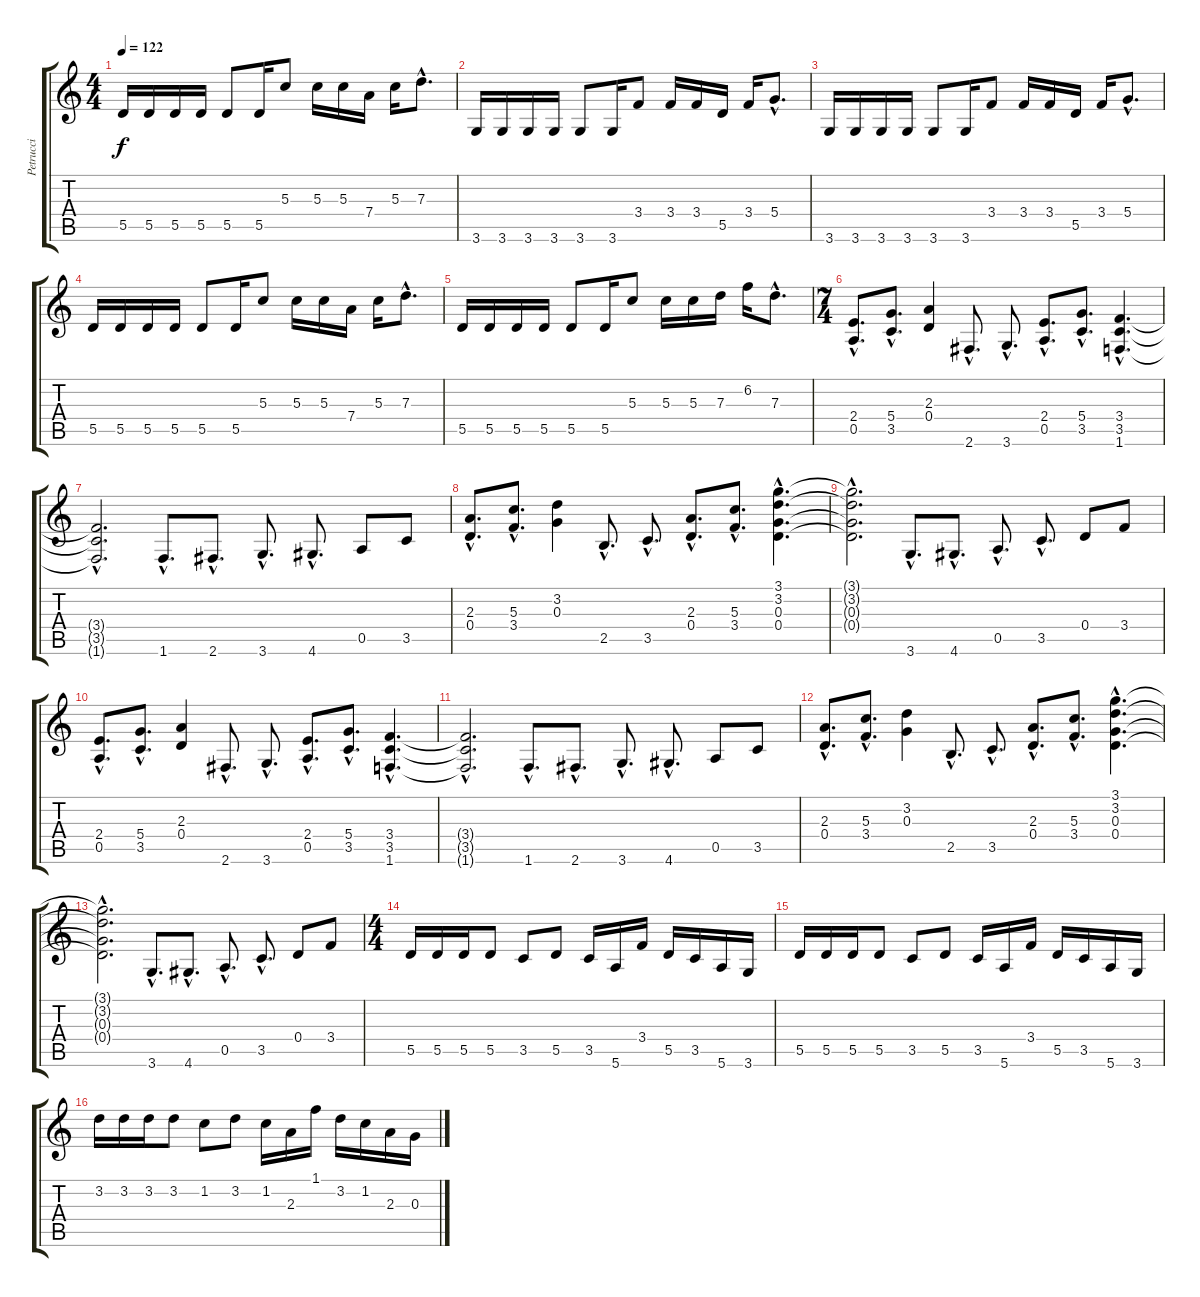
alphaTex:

\track ("Petrucci" "Petrucci") {instrument distortionguitar}
\staff {score tabs}
\tuning (E4 B3 G3 D3 A2 E2) {hide}
\ts (4 4)
\tempo 122
\clef g2
\ks c
5.5.16{dy f} 5.5.16 5.5.16 5.5.16 5.5.8 5.5.16 5.3.8 5.3.16 5.3.16 7.4.16 5.3.16 7.3{hac}.8{d} |
3.6.16 3.6.16 3.6.16 3.6.16 3.6.8 3.6.16 3.4.8 3.4.16 3.4.16 5.5.16 3.4.16 5.4{hac}.8{d} |
3.6.16 3.6.16 3.6.16 3.6.16 3.6.8 3.6.16 3.4.8 3.4.16 3.4.16 5.5.16 3.4.16 5.4{hac}.8{d} |
5.5.16 5.5.16 5.5.16 5.5.16 5.5.8 5.5.16 5.3.8 5.3.16 5.3.16 7.4.16 5.3.16 7.3{hac}.8{d} |
5.5.16 5.5.16 5.5.16 5.5.16 5.5.8 5.5.16 5.3.8 5.3.16 5.3.16 7.3.16 6.2.16 7.3{hac}.8{d} |
\ts (7 4)
(2.4{hac} 0.5{hac}).8{d} (5.4{hac} 3.5{hac}).8{d} (2.3 0.4).4 2.6{hac}.8{d} 3.6{hac}.8{d} (2.4{hac} 0.5{hac}).8{d} (5.4{hac} 3.5{hac}).8{d} (3.4{hac} 3.5{hac} 1.6{hac}).4{d} |
(3.4{hac t} 3.5{hac t} 1.6{hac t}).2{d} 1.6{hac}.8{d} 2.6{hac}.8{d} 3.6{hac}.8{d} 4.6{hac}.8{d} 0.5.8 3.5.8 |
(2.3{hac} 0.4{hac}).8{d} (5.3{hac} 3.4{hac}).8{d} (3.2 0.3).4 2.5{hac}.8{d} 3.5{hac}.8{d} (2.3{hac} 0.4{hac}).8{d} (5.3{hac} 3.4{hac}).8{d} (3.1{hac} 3.2{hac} 0.3{hac} 0.4{hac}).4{d} |
(3.1{hac t} 3.2{hac t} 0.3{hac t} 0.4{hac t}).2{d} 3.6{hac}.8{d} 4.6{hac}.8{d} 0.5{hac}.8{d} 3.5{hac}.8{d} 0.4.8 3.4.8 |
(2.4{hac} 0.5{hac}).8{d} (5.4{hac} 3.5{hac}).8{d} (2.3 0.4).4 2.6{hac}.8{d} 3.6{hac}.8{d} (2.4{hac} 0.5{hac}).8{d} (5.4{hac} 3.5{hac}).8{d} (3.4{hac} 3.5{hac} 1.6{hac}).4{d} |
(3.4{hac t} 3.5{hac t} 1.6{hac t}).2{d} 1.6{hac}.8{d} 2.6{hac}.8{d} 3.6{hac}.8{d} 4.6{hac}.8{d} 0.5.8 3.5.8 |
(2.3{hac} 0.4{hac}).8{d} (5.3{hac} 3.4{hac}).8{d} (3.2 0.3).4 2.5{hac}.8{d} 3.5{hac}.8{d} (2.3{hac} 0.4{hac}).8{d} (5.3{hac} 3.4{hac}).8{d} (3.1{hac} 3.2{hac} 0.3{hac} 0.4{hac}).4{d} |
(3.1{hac t} 3.2{hac t} 0.3{hac t} 0.4{hac t}).2{d} 3.6{hac}.8{d} 4.6{hac}.8{d} 0.5{hac}.8{d} 3.5{hac}.8{d} 0.4.8 3.4.8 |
\ts (4 4)
5.5.16 5.5.16 5.5.16 5.5.8 3.5.8 5.5.8 3.5.16 5.6.16 3.4.16 5.5.16 3.5.16 5.6.16 3.6.16 |
5.5.16 5.5.16 5.5.16 5.5.8 3.5.8 5.5.8 3.5.16 5.6.16 3.4.16 5.5.16 3.5.16 5.6.16 3.6.16 |
3.2.16 3.2.16 3.2.16 3.2.8 1.2.8 3.2.8 1.2.16 2.3.16 1.1.16 3.2.16 1.2.16 2.3.16 0.3.16
